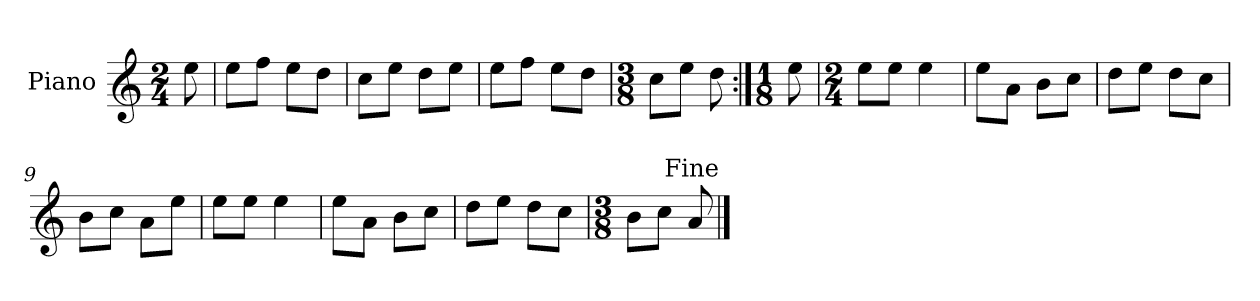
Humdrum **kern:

**kern
*part1
*staff1
*I"Piano
*I'Pno.
*clefG2
*k[]
*M2/4
=
8ee\
=1
8ee\L
8ff\J
8ee\L
8dd\J
=2
8cc\L
8ee\J
8dd\L
8ee\J
=3
8ee\L
8ff\J
8ee\L
8dd\J
=4
*M3/8
8cc\L
8ee\J
8dd\
=5:|!
*M1/8
8ee\
=6
*M2/4
8ee\L
8ee\J
4ee\
=7
8ee\L
8a\J
8b\L
8cc\J
=8
8dd\L
8ee\J
8dd\L
8cc\J
=9
8b\L
8cc\J
8a\L
8ee\J
!!LO:LB:g=z
=10
8ee\L
8ee\J
4ee\
=11
8ee\L
8a\J
8b\L
8cc\J
=12
8dd\L
8ee\J
8dd\L
8cc\J
=13
*M3/8
8b\L
8cc\J
8a/
!LO:TX:a:rj:t=Fine
==
*-
